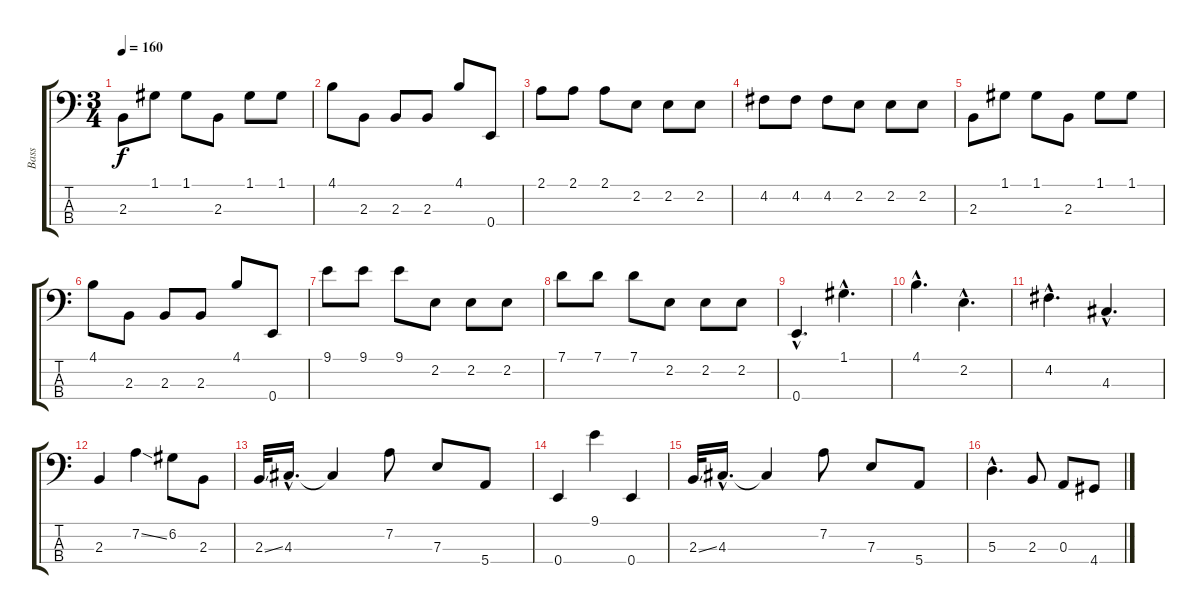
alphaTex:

\track ("Bass" "Bass") {instrument electricbasspick}
\staff {score tabs}
\tuning (G2 D2 A1 E1) {hide}
\ts (3 4)
\tempo 160
\clef f4
\ks c
2.3.8{dy f} 1.1.8 1.1.8 2.3.8 1.1.8 1.1.8 |
4.1.8 2.3.8 2.3.8 2.3.8 4.1.8 0.4.8 |
2.1.8 2.1.8 2.1.8 2.2.8 2.2.8 2.2.8 |
4.2.8 4.2.8 4.2.8 2.2.8 2.2.8 2.2.8 |
2.3.8 1.1.8 1.1.8 2.3.8 1.1.8 1.1.8 |
4.1.8 2.3.8 2.3.8 2.3.8 4.1.8 0.4.8 |
9.1.8 9.1.8 9.1.8 2.2.8 2.2.8 2.2.8 |
7.1.8 7.1.8 7.1.8 2.2.8 2.2.8 2.2.8 |
0.4{hac}.4{d} 1.1{hac}.4{d} |
4.1{hac}.4{d} 2.2{hac}.4{d} |
4.2{hac}.4{d} 4.3{hac}.4{d} |
2.3.4 7.2{ss}.4 6.2.8 2.3.8 |
2.3{ss}.32 4.3{hac}.16{d} 4.3{t}.4 7.2.8 7.3.8 5.4.8 |
0.4.4 9.1.4 0.4.4 |
2.3{ss}.32 4.3{hac}.16{d} 4.3{t}.4 7.2.8 7.3.8 5.4.8 |
5.3{hac}.4{d} 2.3.8 0.3.8 4.4.8
